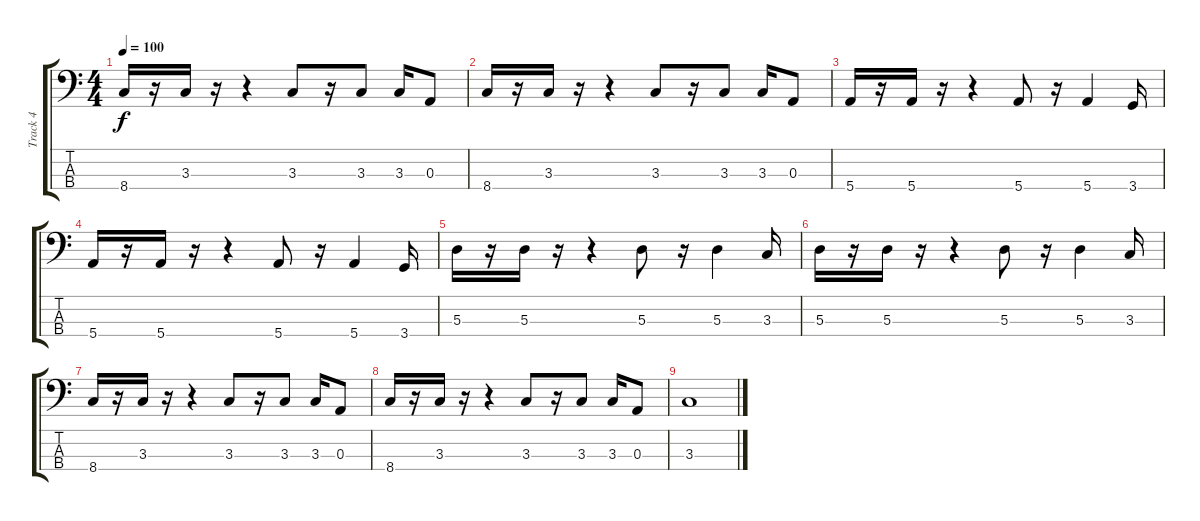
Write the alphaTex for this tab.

\track ("Track 4" "Track 4") {instrument electricbassfinger}
\staff {score tabs}
\tuning (G2 D2 A1 E1) {hide}
\ts (4 4)
\tempo 100
\clef f4
\ks c
8.4.16{dy f} r.16 3.3.16 r.16 r.4 3.3.8 r.16 3.3.8 3.3.16 0.3.8 |
8.4.16 r.16 3.3.16 r.16 r.4 3.3.8 r.16 3.3.8 3.3.16 0.3.8 |
5.4.16 r.16 5.4.16 r.16 r.4 5.4.8 r.16 5.4.4 3.4.16 |
5.4.16 r.16 5.4.16 r.16 r.4 5.4.8 r.16 5.4.4 3.4.16 |
5.3.16 r.16 5.3.16 r.16 r.4 5.3.8 r.16 5.3.4 3.3.16 |
5.3.16 r.16 5.3.16 r.16 r.4 5.3.8 r.16 5.3.4 3.3.16 |
8.4.16 r.16 3.3.16 r.16 r.4 3.3.8 r.16 3.3.8 3.3.16 0.3.8 |
8.4.16 r.16 3.3.16 r.16 r.4 3.3.8 r.16 3.3.8 3.3.16 0.3.8 |
3.3.1
